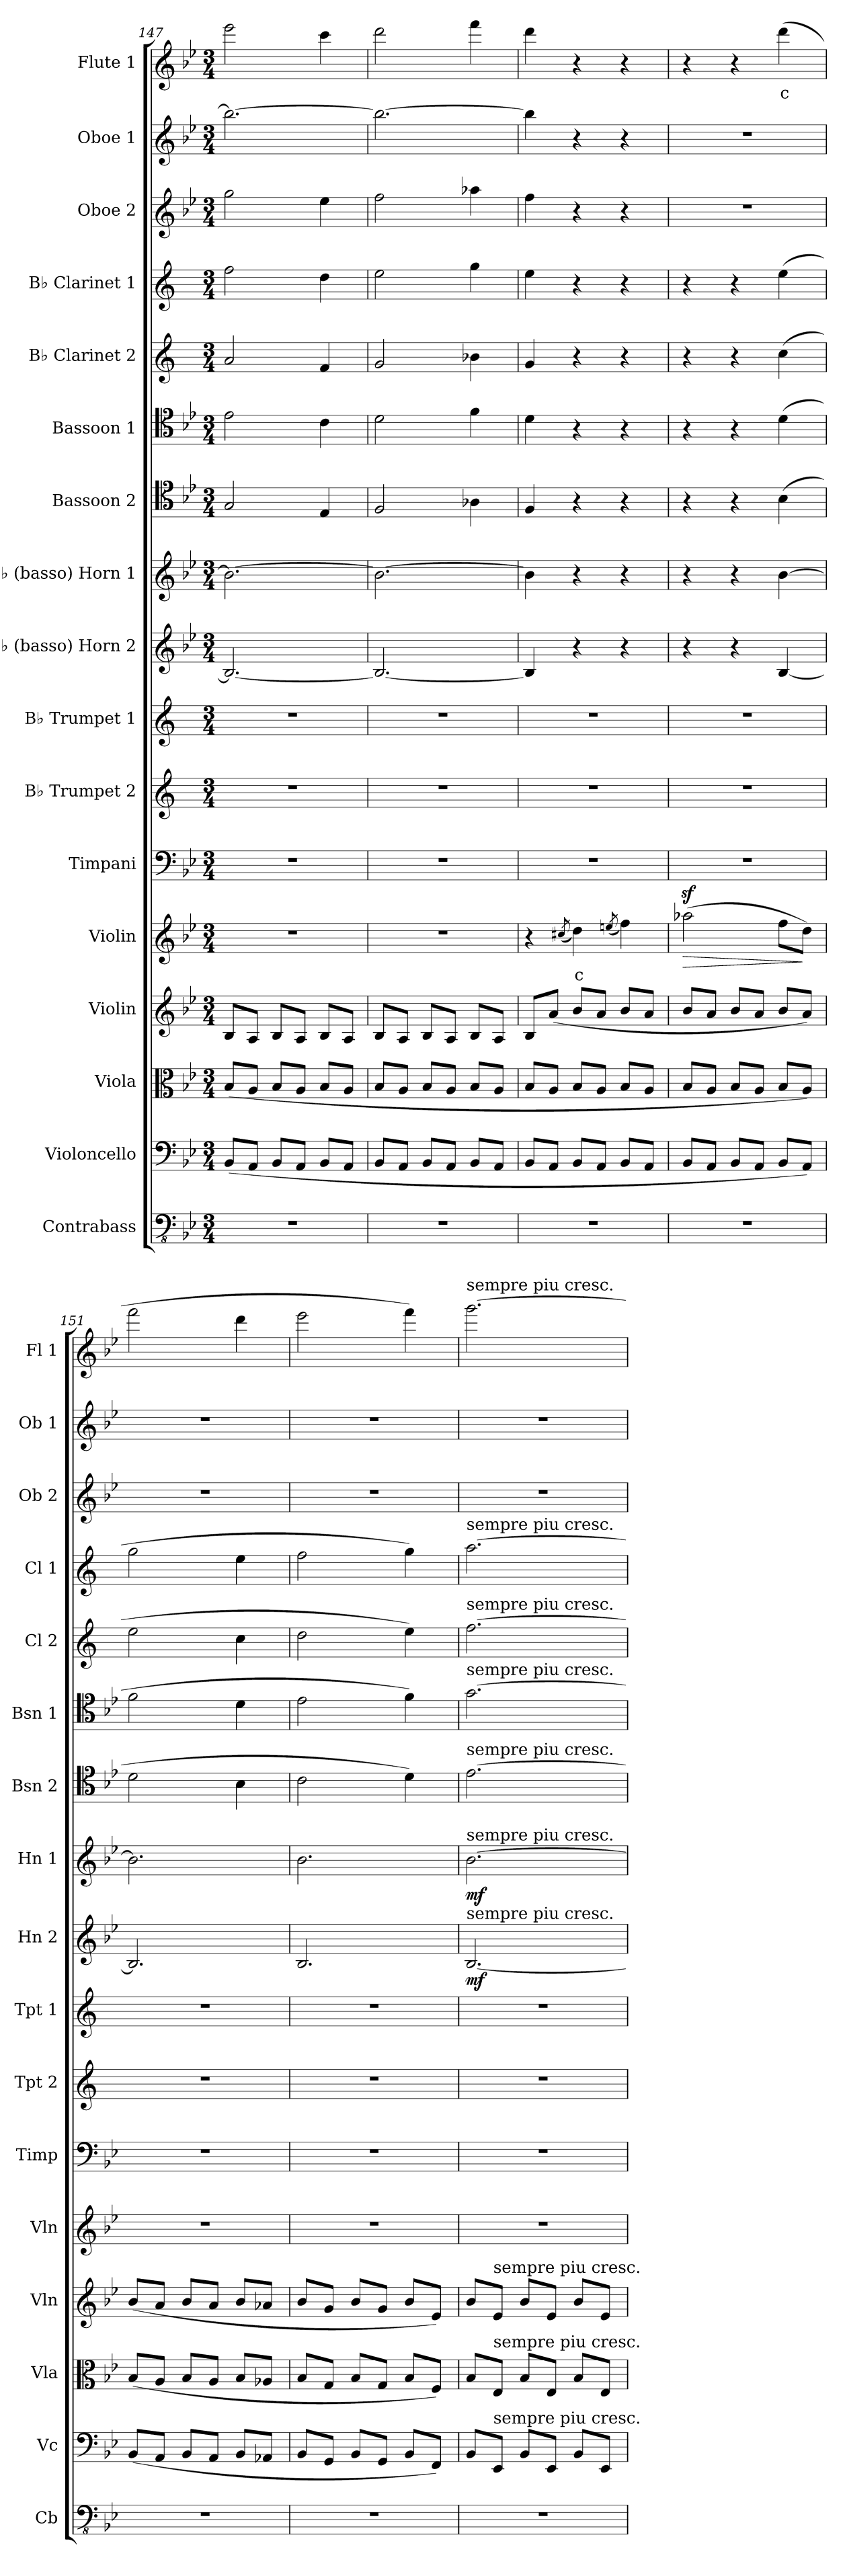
**kern	**kern	**kern	**kern	**kern	**text	**dynam	**kern	**kern	**kern	**kern	**dynam	**kern	**dynam	**kern	**kern	**kern	**kern	**kern	**kern	**kern	**text
*part17	*part16	*part15	*part14	*part13	*part13	*part13	*part12	*part11	*part10	*part9	*part9	*part8	*part8	*part7	*part6	*part5	*part4	*part3	*part2	*part1	*part1
*staff17	*staff16	*staff15	*staff14	*staff13	*staff13	*staff13	*staff12	*staff11	*staff10	*staff9	*staff9	*staff8	*staff8	*staff7	*staff6	*staff5	*staff4	*staff3	*staff2	*staff1	*staff1
*I"Contrabass	*I"Violoncello	*I"Viola	*I"Violin	*I"Violin	*	*	*I"Timpani	*I"B♭ Trumpet 2	*I"B♭ Trumpet 1	*I"B♭ (basso) Horn 2	*	*I"B♭ (basso) Horn 1	*	*I"Bassoon 2	*I"Bassoon 1	*I"B♭ Clarinet 2	*I"B♭ Clarinet 1	*I"Oboe 2	*I"Oboe 1	*I"Flute 1	*
*I'Cb	*I'Vc	*I'Vla	*I'Vln	*I'Vln	*	*	*I'Timp	*I'Tpt 2	*I'Tpt 1	*I'Hn 2	*	*I'Hn 1	*	*I'Bsn 2	*I'Bsn 1	*I'Cl 2	*I'Cl 1	*I'Ob 2	*I'Ob 1	*I'Fl 1	*
*clefFv4	*clefF4	*clefC3	*clefG2	*clefG2	*	*	*clefF4	*clefG2	*clefG2	*clefG2	*	*clefG2	*	*clefC4	*clefC4	*clefG2	*clefG2	*clefG2	*clefG2	*clefG2	*
*	*	*	*	*	*	*	*	*ITrd1c2	*ITrd1c2	*ITrd8c14	*	*ITrd8c14	*	*	*	*ITrd1c2	*ITrd1c2	*	*	*	*
*k[b-e-]	*k[b-e-]	*k[b-e-]	*k[b-e-]	*k[b-e-]	*	*	*k[b-e-]	*k[b-e-]	*k[b-e-]	*k[b-e-]	*	*k[b-e-]	*	*k[b-e-]	*k[b-e-]	*k[b-e-]	*k[b-e-]	*k[b-e-]	*k[b-e-]	*k[b-e-]	*
*M3/4	*M3/4	*M3/4	*M3/4	*M3/4	*	*	*M3/4	*M3/4	*M3/4	*M3/4	*	*M3/4	*	*M3/4	*M3/4	*M3/4	*M3/4	*M3/4	*M3/4	*M3/4	*
=147	=147	=147	=147	=147	=147	=147	=147	=147	=147	=147	=147	=147	=147	=147	=147	=147	=147	=147	=147	=147	=147
2.r	(>8BB-/L	(>8B-/L	8B-/L	2.r	.	.	2.r	2.r	2.r	2.BB-/_	.	2.B-\_	.	2G/	2e-\	2g/	2ee-\	2gg\	2.bb-\_	2eee-\	.
.	8AA/J	8A/J	8A/J	.	.	.	.	.	.	.	.	.	.	.	.	.	.	.	.	.	.
.	8BB-/L	8B-/L	8B-/L	.	.	.	.	.	.	.	.	.	.	.	.	.	.	.	.	.	.
.	8AA/J	8A/J	8A/J	.	.	.	.	.	.	.	.	.	.	.	.	.	.	.	.	.	.
.	8BB-/L	8B-/L	8B-/L	.	.	.	.	.	.	.	.	.	.	4E-/	4c\	4e-/	4cc\	4ee-\	.	4ccc\	.
.	8AA/J	8A/J	8A/J	.	.	.	.	.	.	.	.	.	.	.	.	.	.	.	.	.	.
=148	=148	=148	=148	=148	=148	=148	=148	=148	=148	=148	=148	=148	=148	=148	=148	=148	=148	=148	=148	=148	=148
2.r	8BB-/L	8B-/L	8B-/L	2.r	.	.	2.r	2.r	2.r	2.BB-/_	.	2.B-\_	.	2F/	2d\	2f/	2dd\	2ff\	2.bb-\_	2ddd\	.
.	8AA/J	8A/J	8A/J	.	.	.	.	.	.	.	.	.	.	.	.	.	.	.	.	.	.
.	8BB-/L	8B-/L	8B-/L	.	.	.	.	.	.	.	.	.	.	.	.	.	.	.	.	.	.
.	8AA/J	8A/J	8A/J	.	.	.	.	.	.	.	.	.	.	.	.	.	.	.	.	.	.
.	8BB-/L	8B-/L	8B-/L	.	.	.	.	.	.	.	.	.	.	4A-X\	4f\	4a-X\	4ff\	4aa-X\	.	4fff\	.
.	8AA/J	8A/J	8A/J	.	.	.	.	.	.	.	.	.	.	.	.	.	.	.	.	.	.
=149	=149	=149	=149	=149	=149	=149	=149	=149	=149	=149	=149	=149	=149	=149	=149	=149	=149	=149	=149	=149	=149
2.r	8BB-/L	8B-/L	8B-/L	4r	.	.	2.r	2.r	2.r	4BB-/]	.	4B-\]	.	4F/	4d\	4f/	4dd\	4ff\	4bb-\]	4ddd\	.
.	8AA/J	8A/J	(>8a/J	.	.	.	.	.	.	.	.	.	.	.	.	.	.	.	.	.	.
.	.	.	.	(<8qcc#X/	.	.	.	.	.	.	.	.	.	.	.	.	.	.	.	.	.
!	!	!	!	!	!LO:LY:b:color=#FF0000	!	!	!	!	!	!	!	!	!	!	!	!	!	!	!	!
.	8BB-/L	8B-/L	8b-/L	4dd\)	c	.	.	.	.	4r	.	4r	.	4r	4r	4r	4r	4r	4r	4r	.
.	8AA/J	8A/J	8a/J	.	.	.	.	.	.	.	.	.	.	.	.	.	.	.	.	.	.
.	.	.	.	(<8qeen/	.	.	.	.	.	.	.	.	.	.	.	.	.	.	.	.	.
.	8BB-/L	8B-/L	8b-/L	4ff\)	.	.	.	.	.	4r	.	4r	.	4r	4r	4r	4r	4r	4r	4r	.
.	8AA/J	8A/J	8a/J	.	.	.	.	.	.	.	.	.	.	.	.	.	.	.	.	.	.
!!LO:PB:g=z
=150	=150	=150	=150	=150	=150	=150	=150	=150	=150	=150	=150	=150	=150	=150	=150	=150	=150	=150	=150	=150	=150
!	!	!	!	!	!	!LO:HP:b	!	!	!	!	!	!	!	!	!	!	!	!	!	!	!
2.r	8BB-/L	8B-/L	8b-/L	(>2aa-Xz<\	.	>	2.r	2.r	2.r	4r	.	4r	.	4r	4r	4r	4r	2.r	2.r	4r	.
.	8AA/J	8A/J	8a/J	.	.	.	.	.	.	.	.	.	.	.	.	.	.	.	.	.	.
.	8BB-/L	8B-/L	8b-/L	.	.	.	.	.	.	4r	.	4r	.	4r	4r	4r	4r	.	.	4r	.
.	8AA/J	8A/J	8a/J	.	.	.	.	.	.	.	.	.	.	.	.	.	.	.	.	.	.
!	!	!	!	!	!	!	!	!	!	!	!	!	!	!	!	!	!	!	!	!	!LO:LY:b:color=#FF0000
.	8BB-/L	8B-/L	8b-/L	8ff\L	.	.	.	.	.	[4BB-/	.	[4B-\	.	(>4B-\	(>4d\	(>4b-\	(>4dd\	.	.	(>4ddd\	c
.	8AA/J)	8A/J)	8a/J)	8dd\J)	.	]	.	.	.	.	.	.	.	.	.	.	.	.	.	.	.
=151	=151	=151	=151	=151	=151	=151	=151	=151	=151	=151	=151	=151	=151	=151	=151	=151	=151	=151	=151	=151	=151
2.r	(>8BB-/L	(>8B-/L	(>8b-/L	2.r	.	.	2.r	2.r	2.r	2.BB-/]	.	2.B-\]	.	2d\	2f\	2dd\	2ff\	2.r	2.r	2fff\	.
.	8AA/J	8A/J	8a/J	.	.	.	.	.	.	.	.	.	.	.	.	.	.	.	.	.	.
.	8BB-/L	8B-/L	8b-/L	.	.	.	.	.	.	.	.	.	.	.	.	.	.	.	.	.	.
.	8AA/J	8A/J	8a/J	.	.	.	.	.	.	.	.	.	.	.	.	.	.	.	.	.	.
.	8BB-/L	8B-/L	8b-/L	.	.	.	.	.	.	.	.	.	.	4B-\	4d\	4b-\	4dd\	.	.	4ddd\	.
.	8AA-X/J	8A-X/J	8a-X/J	.	.	.	.	.	.	.	.	.	.	.	.	.	.	.	.	.	.
=152	=152	=152	=152	=152	=152	=152	=152	=152	=152	=152	=152	=152	=152	=152	=152	=152	=152	=152	=152	=152	=152
2.r	8BB-/L	8B-/L	8b-/L	2.r	.	.	2.r	2.r	2.r	2.BB-/	.	2.B-\	.	2c\	2e-\	2cc\	2ee-\	2.r	2.r	2eee-\	.
.	8GG/J	8G/J	8g/J	.	.	.	.	.	.	.	.	.	.	.	.	.	.	.	.	.	.
.	8BB-/L	8B-/L	8b-/L	.	.	.	.	.	.	.	.	.	.	.	.	.	.	.	.	.	.
.	8GG/J	8G/J	8g/J	.	.	.	.	.	.	.	.	.	.	.	.	.	.	.	.	.	.
.	8BB-/L	8B-/L	8b-/L	.	.	.	.	.	.	.	.	.	.	4d\)	4f\)	4dd\)	4ff\)	.	.	4fff\)	.
.	8FF/J)	8F/J)	8e-/J)	.	.	.	.	.	.	.	.	.	.	.	.	.	.	.	.	.	.
=153	=153	=153	=153	=153	=153	=153	=153	=153	=153	=153	=153	=153	=153	=153	=153	=153	=153	=153	=153	=153	=153
!	!	!	!	!	!	!	!	!	!	!	!	!	!	!	!	!	!	!	!	!LO:TX:a:t=sempre piu cresc.	!
!	!	!	!	!	!	!	!	!	!	!	!	!	!	!	!	!	!LO:TX:a:t=sempre piu cresc.	!	!	!	!
!	!	!	!	!	!	!	!	!	!	!	!	!	!	!	!	!LO:TX:a:t=sempre piu cresc.	!	!	!	!	!
!	!	!	!	!	!	!	!	!	!	!	!	!	!	!	!LO:TX:a:t=sempre piu cresc.	!	!	!	!	!	!
!	!	!	!	!	!	!	!	!	!	!	!	!	!	!LO:TX:a:t=sempre piu cresc.	!	!	!	!	!	!	!
!	!	!	!	!	!	!	!	!	!	!	!	!LO:TX:a:t=sempre piu cresc.	!	!	!	!	!	!	!	!	!
!	!	!	!	!	!	!	!	!	!	!LO:TX:a:t=sempre piu cresc.	!	!	!	!	!	!	!	!	!	!	!
!	!	!	!	!	!	!	!	!	!	!	!LO:DY:b	!	!LO:DY:b	!	!	!	!	!	!	!	!
2.r	8BB-/L	8B-/L	8b-/L	2.r	.	.	2.r	2.r	2.r	[2.BB-/	mf	[2.B-\	mf	[2.e-\	[2.g\	[2.ee-\	[2.gg\	2.r	2.r	[2.ggg\	.
!	!	!	!LO:TX:a:t=sempre piu cresc.	!	!	!	!	!	!	!	!	!	!	!	!	!	!	!	!	!	!
!	!	!LO:TX:a:t=sempre piu cresc.	!	!	!	!	!	!	!	!	!	!	!	!	!	!	!	!	!	!	!
!	!LO:TX:a:t=sempre piu cresc.	!	!	!	!	!	!	!	!	!	!	!	!	!	!	!	!	!	!	!	!
.	8EE-/J	8E-/J	8e-/J	.	.	.	.	.	.	.	.	.	.	.	.	.	.	.	.	.	.
.	8BB-/L	8B-/L	8b-/L	.	.	.	.	.	.	.	.	.	.	.	.	.	.	.	.	.	.
.	8EE-/J	8E-/J	8e-/J	.	.	.	.	.	.	.	.	.	.	.	.	.	.	.	.	.	.
.	8BB-/L	8B-/L	8b-/L	.	.	.	.	.	.	.	.	.	.	.	.	.	.	.	.	.	.
.	8EE-/J	8E-/J	8e-/J	.	.	.	.	.	.	.	.	.	.	.	.	.	.	.	.	.	.
=	=	=	=	=	=	=	=	=	=	=	=	=	=	=	=	=	=	=	=	=	=
*-	*-	*-	*-	*-	*-	*-	*-	*-	*-	*-	*-	*-	*-	*-	*-	*-	*-	*-	*-	*-	*-
